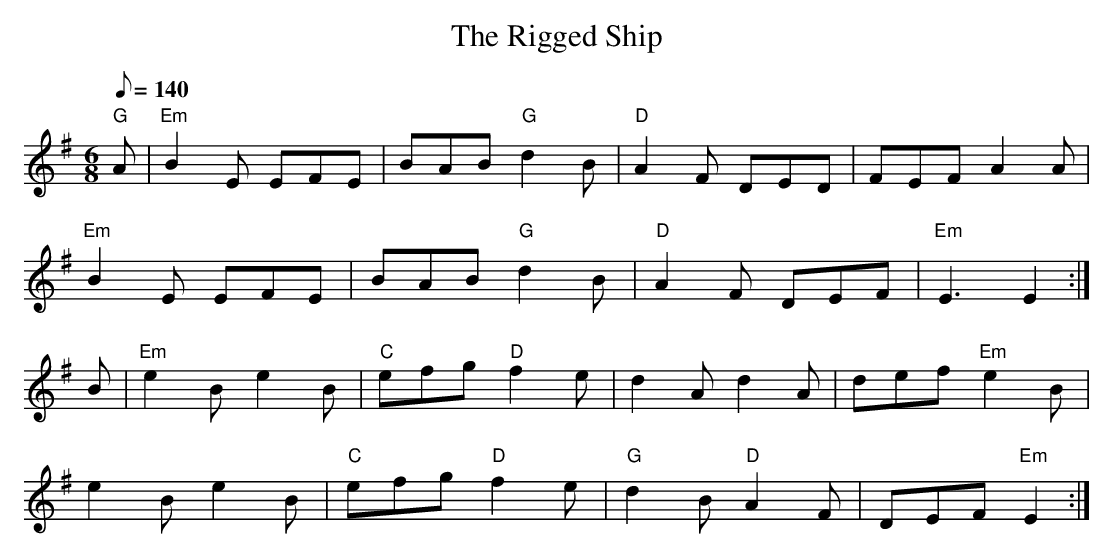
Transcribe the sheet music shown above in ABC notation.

X:1
T: Rigged Ship, The
M: 6/8
L: 1/8
Q: 140
K: Gmaj
"G" A | "Em" B2 E EFE | BAB "G" d2 B | "D" A2 F DED | FEF A2 A |
        "Em" B2 E EFE | BAB "G" d2 B | "D" A2 F DEF | "Em" E3 E2 :|
B | "Em" e2 B e2 B | "C" efg "D" f2 e | d2 A d2 A | def "Em" e2 B |
         e2 B e2 B | "C" efg "D" f2 e | "G" d2 B "D" A2 F | DEF "Em" E2 :|
